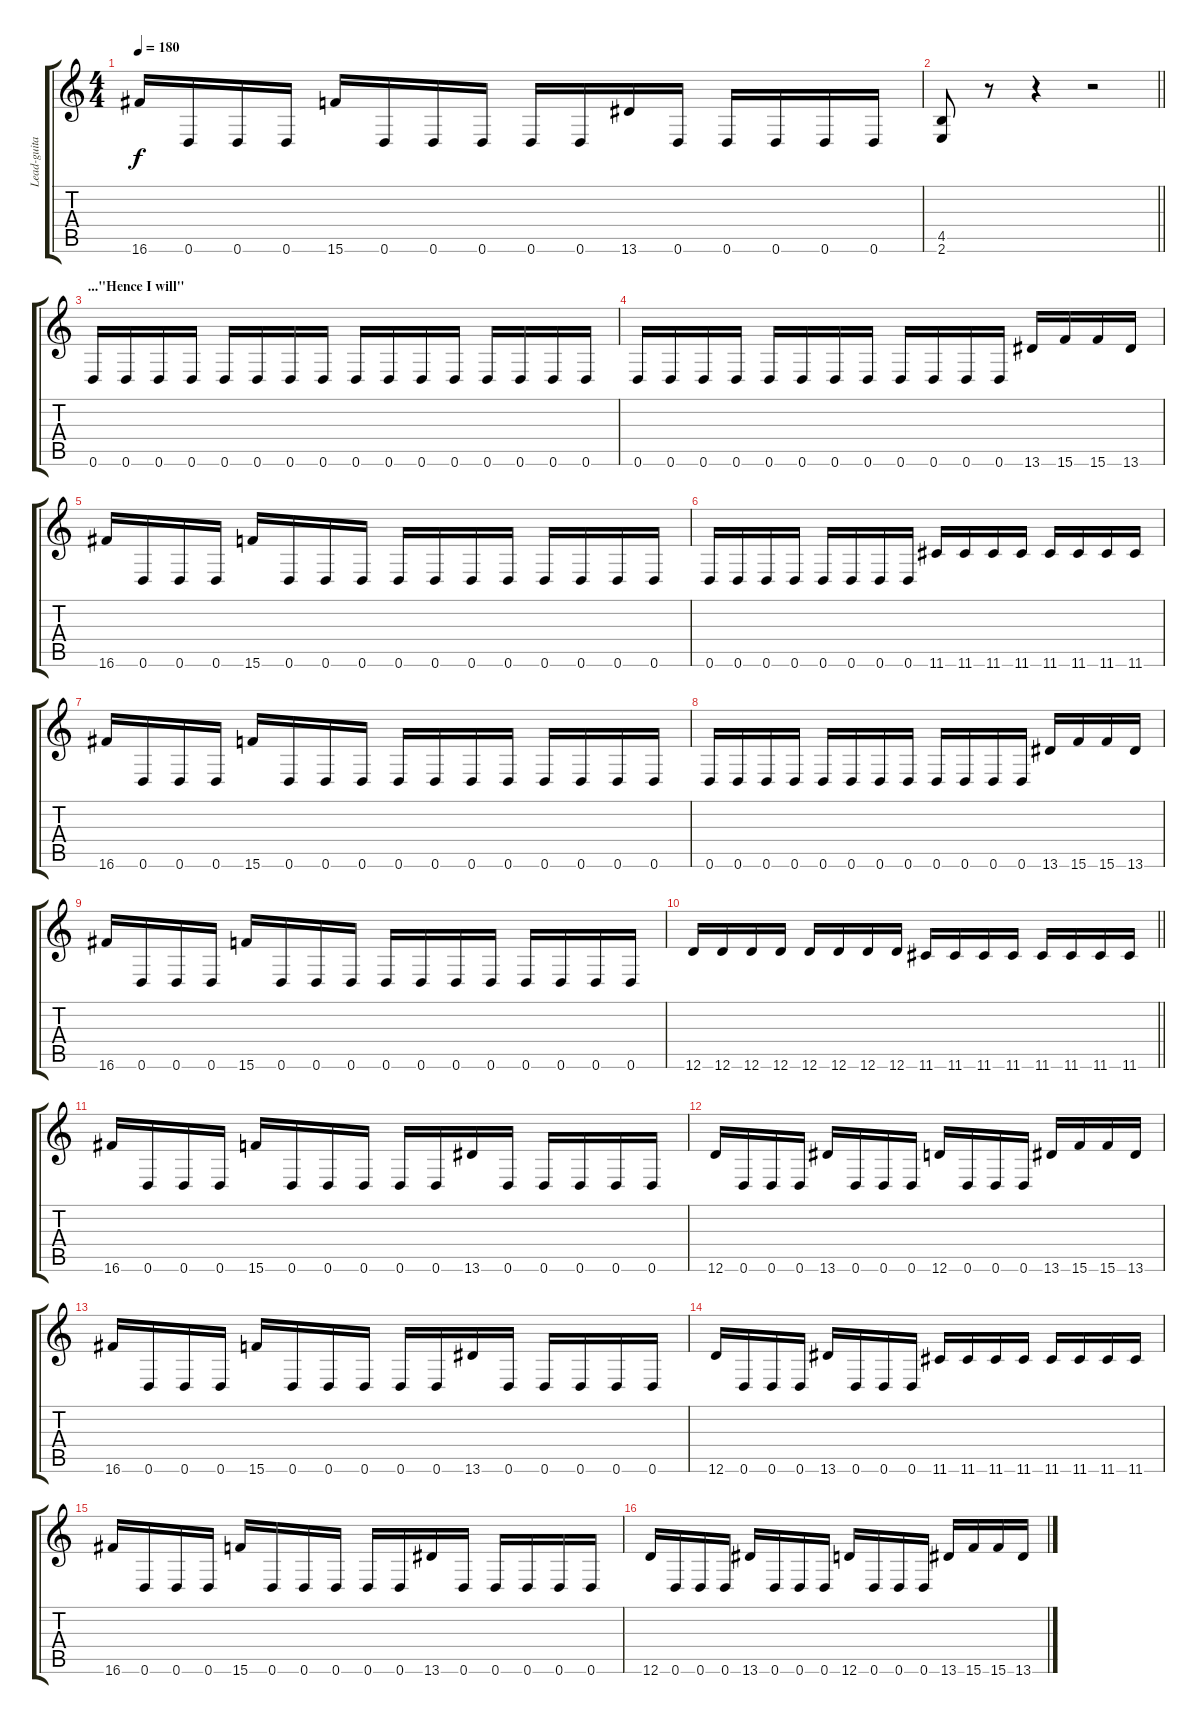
\track ("Lead-guitar - Galder" "Lead-guita") {instrument distortionguitar}
\staff {score tabs}
\tuning (D4 A3 F3 C3 G2 D2) {hide}
\ts (4 4)
\tempo 180
\clef g2
\ks c
16.6.16{dy f} 0.6.16 0.6.16 0.6.16 15.6.16 0.6.16 0.6.16 0.6.16 0.6.16 0.6.16 13.6.16 0.6.16 0.6.16 0.6.16 0.6.16 0.6.16 |
\barLineRight lightlight
(4.5 2.6).8 r.8 r.4 r.2 |
\section ("" "...\"Hence I will\"")
0.6.16 0.6.16 0.6.16 0.6.16 0.6.16 0.6.16 0.6.16 0.6.16 0.6.16 0.6.16 0.6.16 0.6.16 0.6.16 0.6.16 0.6.16 0.6.16 |
0.6.16 0.6.16 0.6.16 0.6.16 0.6.16 0.6.16 0.6.16 0.6.16 0.6.16 0.6.16 0.6.16 0.6.16 13.6.16 15.6.16 15.6.16 13.6.16 |
16.6.16 0.6.16 0.6.16 0.6.16 15.6.16 0.6.16 0.6.16 0.6.16 0.6.16 0.6.16 0.6.16 0.6.16 0.6.16 0.6.16 0.6.16 0.6.16 |
0.6.16 0.6.16 0.6.16 0.6.16 0.6.16 0.6.16 0.6.16 0.6.16 11.6.16 11.6.16 11.6.16 11.6.16 11.6.16 11.6.16 11.6.16 11.6.16 |
16.6.16 0.6.16 0.6.16 0.6.16 15.6.16 0.6.16 0.6.16 0.6.16 0.6.16 0.6.16 0.6.16 0.6.16 0.6.16 0.6.16 0.6.16 0.6.16 |
0.6.16 0.6.16 0.6.16 0.6.16 0.6.16 0.6.16 0.6.16 0.6.16 0.6.16 0.6.16 0.6.16 0.6.16 13.6.16 15.6.16 15.6.16 13.6.16 |
16.6.16 0.6.16 0.6.16 0.6.16 15.6.16 0.6.16 0.6.16 0.6.16 0.6.16 0.6.16 0.6.16 0.6.16 0.6.16 0.6.16 0.6.16 0.6.16 |
\barLineRight lightlight
12.6.16 12.6.16 12.6.16 12.6.16 12.6.16 12.6.16 12.6.16 12.6.16 11.6.16 11.6.16 11.6.16 11.6.16 11.6.16 11.6.16 11.6.16 11.6.16 |
\section ("" "")
16.6.16 0.6.16 0.6.16 0.6.16 15.6.16 0.6.16 0.6.16 0.6.16 0.6.16 0.6.16 13.6.16 0.6.16 0.6.16 0.6.16 0.6.16 0.6.16 |
12.6.16 0.6.16 0.6.16 0.6.16 13.6.16 0.6.16 0.6.16 0.6.16 12.6.16 0.6.16 0.6.16 0.6.16 13.6.16 15.6.16 15.6.16 13.6.16 |
16.6.16 0.6.16 0.6.16 0.6.16 15.6.16 0.6.16 0.6.16 0.6.16 0.6.16 0.6.16 13.6.16 0.6.16 0.6.16 0.6.16 0.6.16 0.6.16 |
12.6.16 0.6.16 0.6.16 0.6.16 13.6.16 0.6.16 0.6.16 0.6.16 11.6.16 11.6.16 11.6.16 11.6.16 11.6.16 11.6.16 11.6.16 11.6.16 |
16.6.16 0.6.16 0.6.16 0.6.16 15.6.16 0.6.16 0.6.16 0.6.16 0.6.16 0.6.16 13.6.16 0.6.16 0.6.16 0.6.16 0.6.16 0.6.16 |
12.6.16 0.6.16 0.6.16 0.6.16 13.6.16 0.6.16 0.6.16 0.6.16 12.6.16 0.6.16 0.6.16 0.6.16 13.6.16 15.6.16 15.6.16 13.6.16
